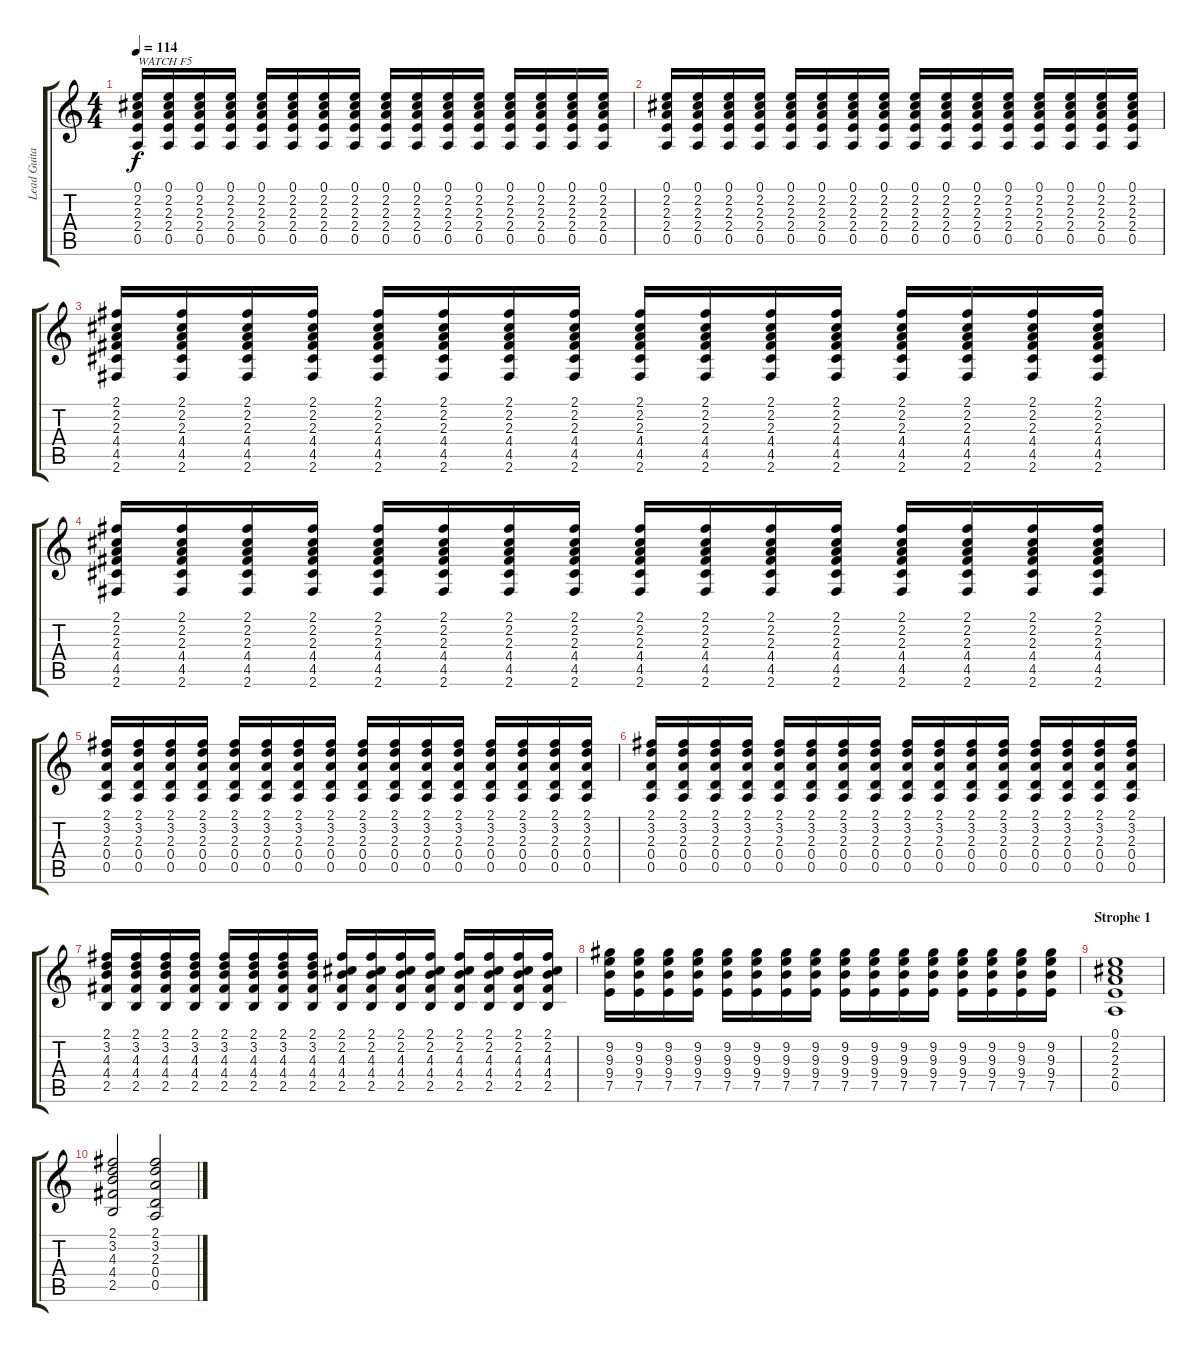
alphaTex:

\track ("Lead Guitar" "Lead Guita") {instrument distortionguitar}
\staff {score tabs}
\tuning (E4 B3 G3 D3 A2 E2) {hide}
\ts (4 4)
\tempo 114
\clef g2
\ks c
(0.1 2.2 2.3 2.4 0.5).16{txt "WATCH F5" dy f volume 10} (0.1 2.2 2.3 2.4 0.5).16 (0.1 2.2 2.3 2.4 0.5).16 (0.1 2.2 2.3 2.4 0.5).16 (0.1 2.2 2.3 2.4 0.5).16 (0.1 2.2 2.3 2.4 0.5).16 (0.1 2.2 2.3 2.4 0.5).16 (0.1 2.2 2.3 2.4 0.5).16 (0.1 2.2 2.3 2.4 0.5).16 (0.1 2.2 2.3 2.4 0.5).16 (0.1 2.2 2.3 2.4 0.5).16 (0.1 2.2 2.3 2.4 0.5).16 (0.1 2.2 2.3 2.4 0.5).16 (0.1 2.2 2.3 2.4 0.5).16 (0.1 2.2 2.3 2.4 0.5).16 (0.1 2.2 2.3 2.4 0.5).16 |
(0.1 2.2 2.3 2.4 0.5).16 (0.1 2.2 2.3 2.4 0.5).16 (0.1 2.2 2.3 2.4 0.5).16 (0.1 2.2 2.3 2.4 0.5).16 (0.1 2.2 2.3 2.4 0.5).16 (0.1 2.2 2.3 2.4 0.5).16 (0.1 2.2 2.3 2.4 0.5).16 (0.1 2.2 2.3 2.4 0.5).16 (0.1 2.2 2.3 2.4 0.5).16 (0.1 2.2 2.3 2.4 0.5).16 (0.1 2.2 2.3 2.4 0.5).16 (0.1 2.2 2.3 2.4 0.5).16 (0.1 2.2 2.3 2.4 0.5).16 (0.1 2.2 2.3 2.4 0.5).16 (0.1 2.2 2.3 2.4 0.5).16 (0.1 2.2 2.3 2.4 0.5).16 |
(2.1 2.2 2.3 4.4 4.5 2.6).16 (2.1 2.2 2.3 4.4 4.5 2.6).16 (2.1 2.2 2.3 4.4 4.5 2.6).16 (2.1 2.2 2.3 4.4 4.5 2.6).16 (2.1 2.2 2.3 4.4 4.5 2.6).16 (2.1 2.2 2.3 4.4 4.5 2.6).16 (2.1 2.2 2.3 4.4 4.5 2.6).16 (2.1 2.2 2.3 4.4 4.5 2.6).16 (2.1 2.2 2.3 4.4 4.5 2.6).16 (2.1 2.2 2.3 4.4 4.5 2.6).16 (2.1 2.2 2.3 4.4 4.5 2.6).16 (2.1 2.2 2.3 4.4 4.5 2.6).16 (2.1 2.2 2.3 4.4 4.5 2.6).16 (2.1 2.2 2.3 4.4 4.5 2.6).16 (2.1 2.2 2.3 4.4 4.5 2.6).16 (2.1 2.2 2.3 4.4 4.5 2.6).16 |
(2.1 2.2 2.3 4.4 4.5 2.6).16 (2.1 2.2 2.3 4.4 4.5 2.6).16 (2.1 2.2 2.3 4.4 4.5 2.6).16 (2.1 2.2 2.3 4.4 4.5 2.6).16 (2.1 2.2 2.3 4.4 4.5 2.6).16 (2.1 2.2 2.3 4.4 4.5 2.6).16 (2.1 2.2 2.3 4.4 4.5 2.6).16 (2.1 2.2 2.3 4.4 4.5 2.6).16 (2.1 2.2 2.3 4.4 4.5 2.6).16 (2.1 2.2 2.3 4.4 4.5 2.6).16 (2.1 2.2 2.3 4.4 4.5 2.6).16 (2.1 2.2 2.3 4.4 4.5 2.6).16 (2.1 2.2 2.3 4.4 4.5 2.6).16 (2.1 2.2 2.3 4.4 4.5 2.6).16 (2.1 2.2 2.3 4.4 4.5 2.6).16 (2.1 2.2 2.3 4.4 4.5 2.6).16 |
(2.1 3.2 2.3 0.4 0.5).16 (2.1 3.2 2.3 0.4 0.5).16 (2.1 3.2 2.3 0.4 0.5).16 (2.1 3.2 2.3 0.4 0.5).16 (2.1 3.2 2.3 0.4 0.5).16 (2.1 3.2 2.3 0.4 0.5).16 (2.1 3.2 2.3 0.4 0.5).16 (2.1 3.2 2.3 0.4 0.5).16 (2.1 3.2 2.3 0.4 0.5).16 (2.1 3.2 2.3 0.4 0.5).16 (2.1 3.2 2.3 0.4 0.5).16 (2.1 3.2 2.3 0.4 0.5).16 (2.1 3.2 2.3 0.4 0.5).16 (2.1 3.2 2.3 0.4 0.5).16 (2.1 3.2 2.3 0.4 0.5).16 (2.1 3.2 2.3 0.4 0.5).16 |
(2.1 3.2 2.3 0.4 0.5).16 (2.1 3.2 2.3 0.4 0.5).16 (2.1 3.2 2.3 0.4 0.5).16 (2.1 3.2 2.3 0.4 0.5).16 (2.1 3.2 2.3 0.4 0.5).16 (2.1 3.2 2.3 0.4 0.5).16 (2.1 3.2 2.3 0.4 0.5).16 (2.1 3.2 2.3 0.4 0.5).16 (2.1 3.2 2.3 0.4 0.5).16 (2.1 3.2 2.3 0.4 0.5).16 (2.1 3.2 2.3 0.4 0.5).16 (2.1 3.2 2.3 0.4 0.5).16 (2.1 3.2 2.3 0.4 0.5).16 (2.1 3.2 2.3 0.4 0.5).16 (2.1 3.2 2.3 0.4 0.5).16 (2.1 3.2 2.3 0.4 0.5).16 |
(2.1 3.2 4.3 4.4 2.5).16 (2.1 3.2 4.3 4.4 2.5).16 (2.1 3.2 4.3 4.4 2.5).16 (2.1 3.2 4.3 4.4 2.5).16 (2.1 3.2 4.3 4.4 2.5).16 (2.1 3.2 4.3 4.4 2.5).16 (2.1 3.2 4.3 4.4 2.5).16 (2.1 3.2 4.3 4.4 2.5).16 (2.1 2.2 4.3 4.4 2.5).16 (2.1 2.2 4.3 4.4 2.5).16 (2.1 2.2 4.3 4.4 2.5).16 (2.1 2.2 4.3 4.4 2.5).16 (2.1 2.2 4.3 4.4 2.5).16 (2.1 2.2 4.3 4.4 2.5).16 (2.1 2.2 4.3 4.4 2.5).16 (2.1 2.2 4.3 4.4 2.5).16 |
(9.2 9.3 9.4 7.5).16 (9.2 9.3 9.4 7.5).16 (9.2 9.3 9.4 7.5).16 (9.2 9.3 9.4 7.5).16 (9.2 9.3 9.4 7.5).16 (9.2 9.3 9.4 7.5).16 (9.2 9.3 9.4 7.5).16 (9.2 9.3 9.4 7.5).16 (9.2 9.3 9.4 7.5).16 (9.2 9.3 9.4 7.5).16 (9.2 9.3 9.4 7.5).16 (9.2 9.3 9.4 7.5).16 (9.2 9.3 9.4 7.5).16 (9.2 9.3 9.4 7.5).16 (9.2 9.3 9.4 7.5).16 (9.2 9.3 9.4 7.5).16 |
\section ("" "Strophe 1")
(0.1 2.2 2.3 2.4 0.5).1 |
(2.1 3.2 4.3 4.4 2.5).2 (2.1 3.2 2.3 0.4 0.5).2
